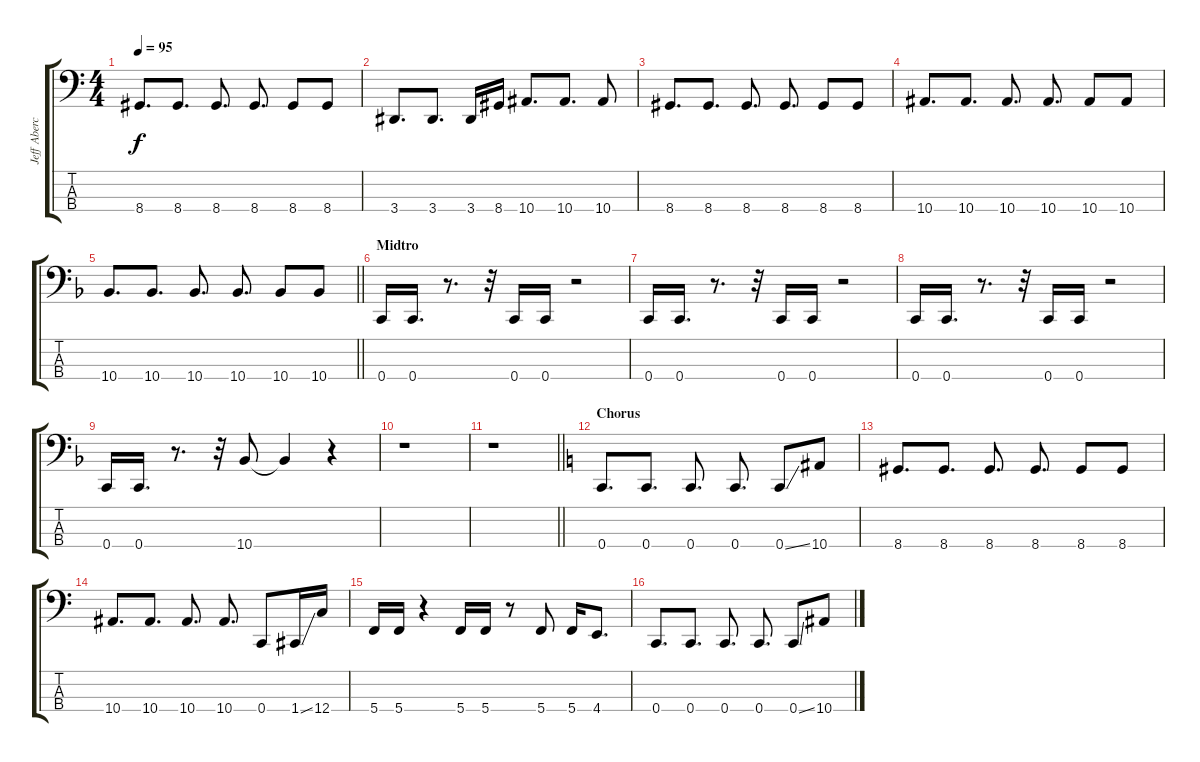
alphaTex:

\track ("Jeff Abercrombie (Bass)" "Jeff Aberc") {instrument electricbassfinger}
\staff {score tabs}
\tuning (F2 C2 G1 C1) {hide}
\ts (4 4)
\tempo 95
\clef f4
\ks c
8.4.8{d dy f} 8.4.8{d} 8.4.8{d} 8.4.8{d} 8.4.8 8.4.8 |
3.4.8{d} 3.4.8{d} 3.4.16 8.4.16 10.4.8{d} 10.4.8{d} 10.4.8 |
8.4.8{d} 8.4.8{d} 8.4.8{d} 8.4.8{d} 8.4.8 8.4.8 |
10.4.8{d} 10.4.8{d} 10.4.8{d} 10.4.8{d} 10.4.8 10.4.8 |
\barLineRight lightlight
\ks f
10.4.8{d} 10.4.8{d} 10.4.8{d} 10.4.8{d} 10.4.8 10.4.8 |
\section ("" "Midtro")
0.4.16 0.4.16{d} r.8{d} r.32 0.4.16 0.4.16 r.2 |
0.4.16 0.4.16{d} r.8{d} r.32 0.4.16 0.4.16 r.2 |
0.4.16 0.4.16{d} r.8{d} r.32 0.4.16 0.4.16 r.2 |
0.4.16 0.4.16{d} r.8{d} r.32 10.4.8 10.4{t}.4 r.4 |
r.1 |
\barLineRight lightlight
r.1 |
\section ("" "Chorus")
\ks c
0.4.8{d} 0.4.8{d} 0.4.8{d} 0.4.8{d} 0.4{ss}.8 10.4.8 |
8.4.8{d} 8.4.8{d} 8.4.8{d} 8.4.8{d} 8.4.8 8.4.8 |
10.4.8{d} 10.4.8{d} 10.4.8{d} 10.4.8{d} 0.4.8 1.4{ss}.16 12.4.16 |
5.4.16 5.4.16 r.4 5.4.16 5.4.16 r.8 5.4.8 5.4.16 4.4.8{d} |
0.4.8{d} 0.4.8{d} 0.4.8{d} 0.4.8{d} 0.4{ss}.8 10.4.8
